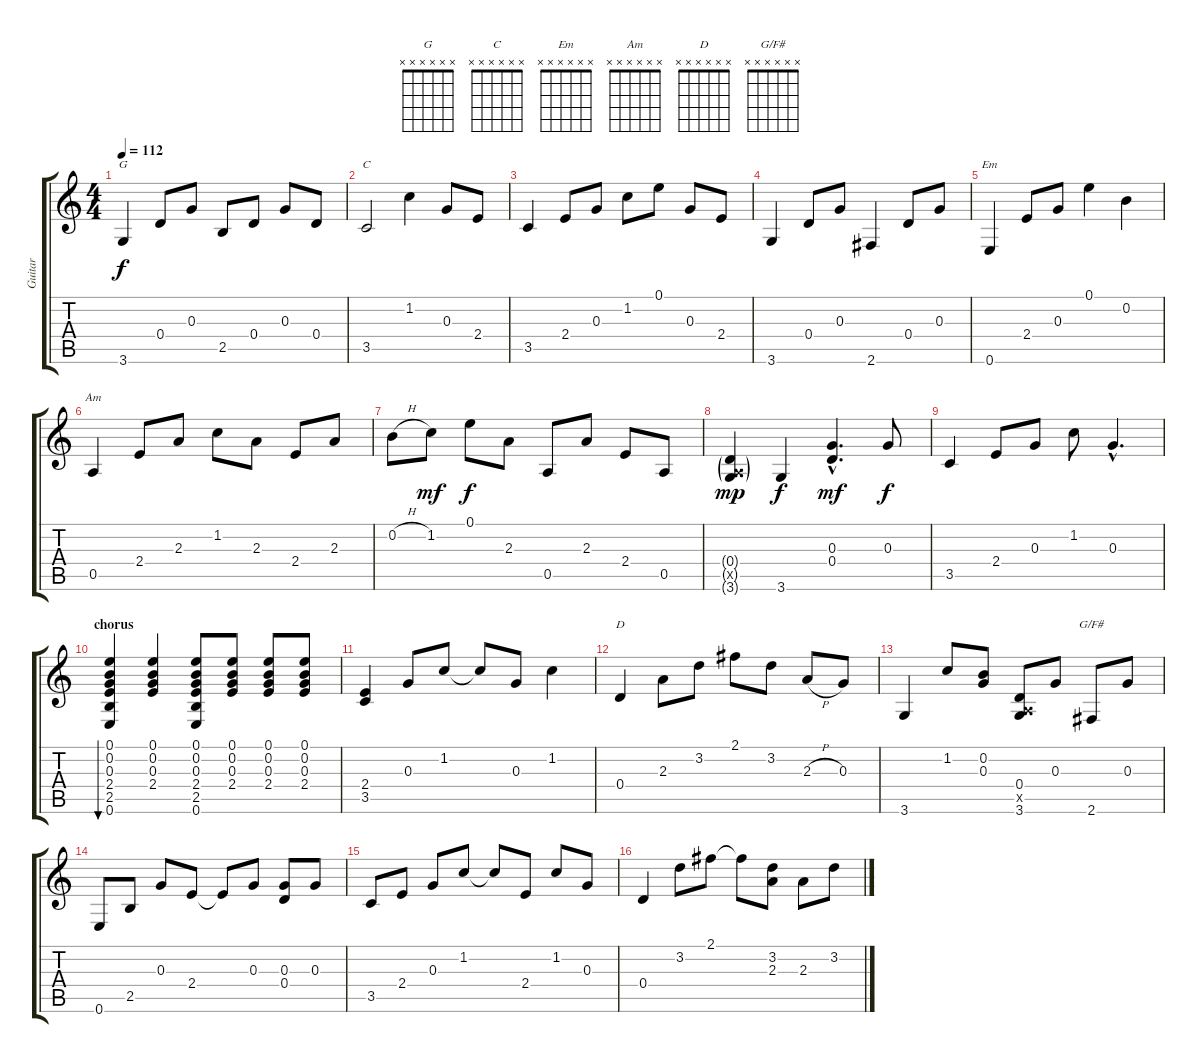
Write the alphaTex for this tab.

\track ("Guitar " "Guitar ") {instrument acousticguitarsteel}
\staff {score tabs}
\tuning (E4 B3 G3 D3 A2 E2) {hide}
\chord ("G" x x x x x x) {firstfret 0}
\chord ("C" x x x x x x) {firstfret 0}
\chord ("Em" x x x x x x) {firstfret 0}
\chord ("Am" x x x x x x) {firstfret 0}
\chord ("D" x x x x x x) {firstfret 0}
\chord ("G/F#" x x x x x x) {firstfret 0}
\ts (4 4)
\tempo 112
\clef g2
\ks c
3.6.4{ch "G" dy f} 0.4.8 0.3.8 2.5.8 0.4.8 0.3.8 0.4.8 |
3.5.2{ch "C"} 1.2.4 0.3.8 2.4.8 |
3.5.4 2.4.8 0.3.8 1.2.8 0.1.8 0.3.8 2.4.8 |
3.6.4 0.4.8 0.3.8 2.6.4 0.4.8 0.3.8 |
0.6.4{ch "Em"} 2.4.8 0.3.8 0.1.4 0.2.4 |
0.5.4{ch "Am"} 2.4.8 2.3.8 1.2.8 2.3.8 2.4.8 2.3.8 |
0.2{h}.8 1.2.8{dy mf} 0.1.8{dy f} 2.3.8 0.5.8 2.3.8 2.4.8 0.5.8 |
(0.4{g} 0.5{g x} 3.6{g}).4{dy mp} 3.6.4{dy f} (0.3{hac} 0.4{hac}).4{d dy mf} 0.3.8{dy f} |
3.5.4 2.4.8 0.3.8 1.2.8 0.3{hac}.4{d} |
\section ("" "chorus")
(0.1 0.2 0.3 2.4 2.5 0.6).4{bu 120} (0.1 0.2 0.3 2.4).4 (0.1 0.2 0.3 2.4 2.5 0.6).8 (0.1 0.2 0.3 2.4).8 (0.1 0.2 0.3 2.4).8 (0.1 0.2 0.3 2.4).8 |
(2.4 3.5).4 0.3.8 1.2.8 1.2{t}.8 0.3.8 1.2.4 |
0.4.4{ch "D"} 2.3.8 3.2.8 2.1.8 3.2.8 2.3{h}.8 0.3.8 |
3.6.4 1.2.8 (0.2 0.3).8 (0.4 0.5{x} 3.6).8 0.3.8 2.6.8{ch "G/F#"} 0.3.8 |
0.6.8 2.5.8 0.3.8 2.4.8 2.4{t}.8 0.3.8 (0.3 0.4).8 0.3.8 |
3.5.8 2.4.8 0.3.8 1.2.8 1.2{t}.8 2.4.8 1.2.8 0.3.8 |
0.4.4 3.2.8 2.1.8 2.1{t}.8 (3.2 2.3).8 2.3.8 3.2.8
